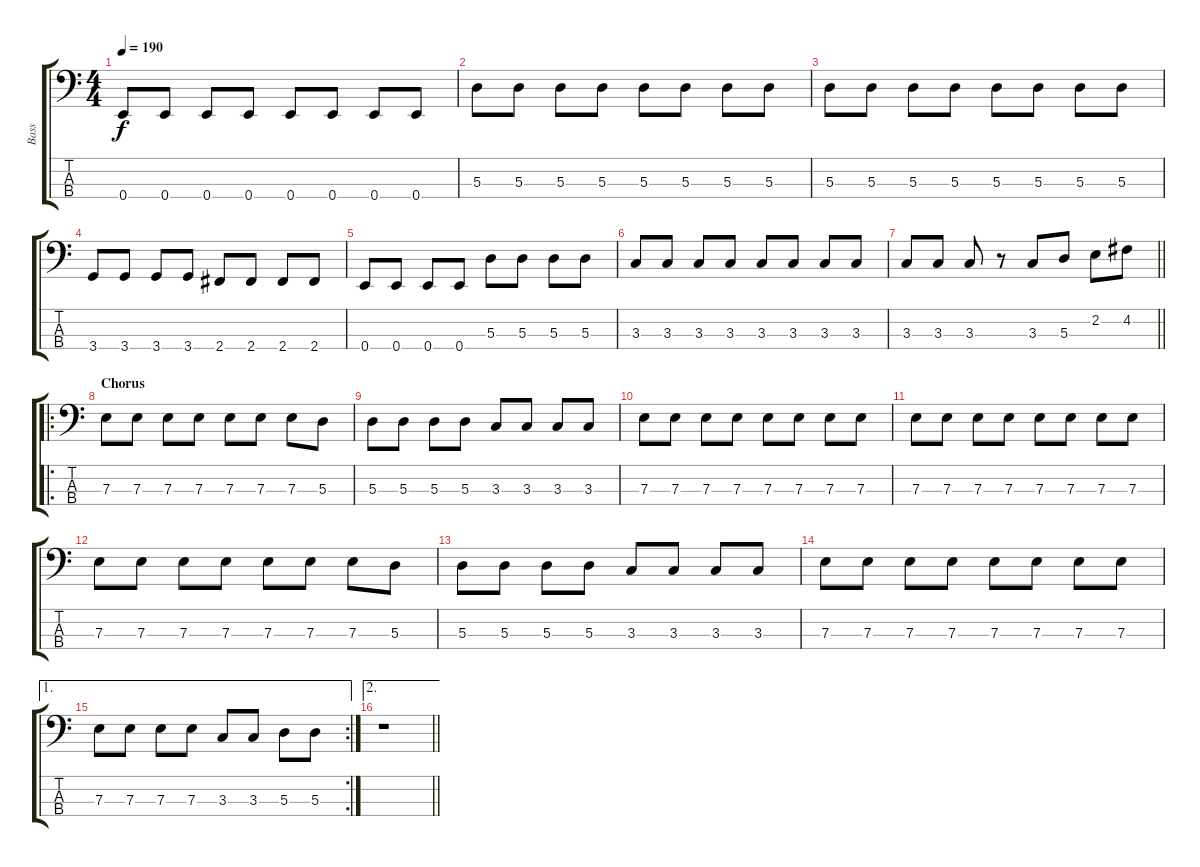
\track ("Bass" "Bass") {instrument electricbasspick}
\staff {score tabs}
\tuning (G2 D2 A1 E1) {hide}
\ts (4 4)
\tempo 190
\clef f4
\ks c
0.4.8{dy f} 0.4.8 0.4.8 0.4.8 0.4.8 0.4.8 0.4.8 0.4.8 |
5.3.8 5.3.8 5.3.8 5.3.8 5.3.8 5.3.8 5.3.8 5.3.8 |
5.3.8 5.3.8 5.3.8 5.3.8 5.3.8 5.3.8 5.3.8 5.3.8 |
3.4.8 3.4.8 3.4.8 3.4.8 2.4.8 2.4.8 2.4.8 2.4.8 |
0.4.8 0.4.8 0.4.8 0.4.8 5.3.8 5.3.8 5.3.8 5.3.8 |
3.3.8 3.3.8 3.3.8 3.3.8 3.3.8 3.3.8 3.3.8 3.3.8 |
\barLineRight lightlight
3.3.8 3.3.8 3.3.8 r.8 3.3.8 5.3.8 2.2.8 4.2.8 |
\ro
\section ("" "Chorus")
7.3.8 7.3.8 7.3.8 7.3.8 7.3.8 7.3.8 7.3.8 5.3.8 |
5.3.8 5.3.8 5.3.8 5.3.8 3.3.8 3.3.8 3.3.8 3.3.8 |
7.3.8 7.3.8 7.3.8 7.3.8 7.3.8 7.3.8 7.3.8 7.3.8 |
7.3.8 7.3.8 7.3.8 7.3.8 7.3.8 7.3.8 7.3.8 7.3.8 |
7.3.8 7.3.8 7.3.8 7.3.8 7.3.8 7.3.8 7.3.8 5.3.8 |
5.3.8 5.3.8 5.3.8 5.3.8 3.3.8 3.3.8 3.3.8 3.3.8 |
7.3.8 7.3.8 7.3.8 7.3.8 7.3.8 7.3.8 7.3.8 7.3.8 |
\ae 1
\rc 2
7.3.8 7.3.8 7.3.8 7.3.8 3.3.8 3.3.8 5.3.8 5.3.8 |
\ae 2
\barLineRight lightlight
r.1
